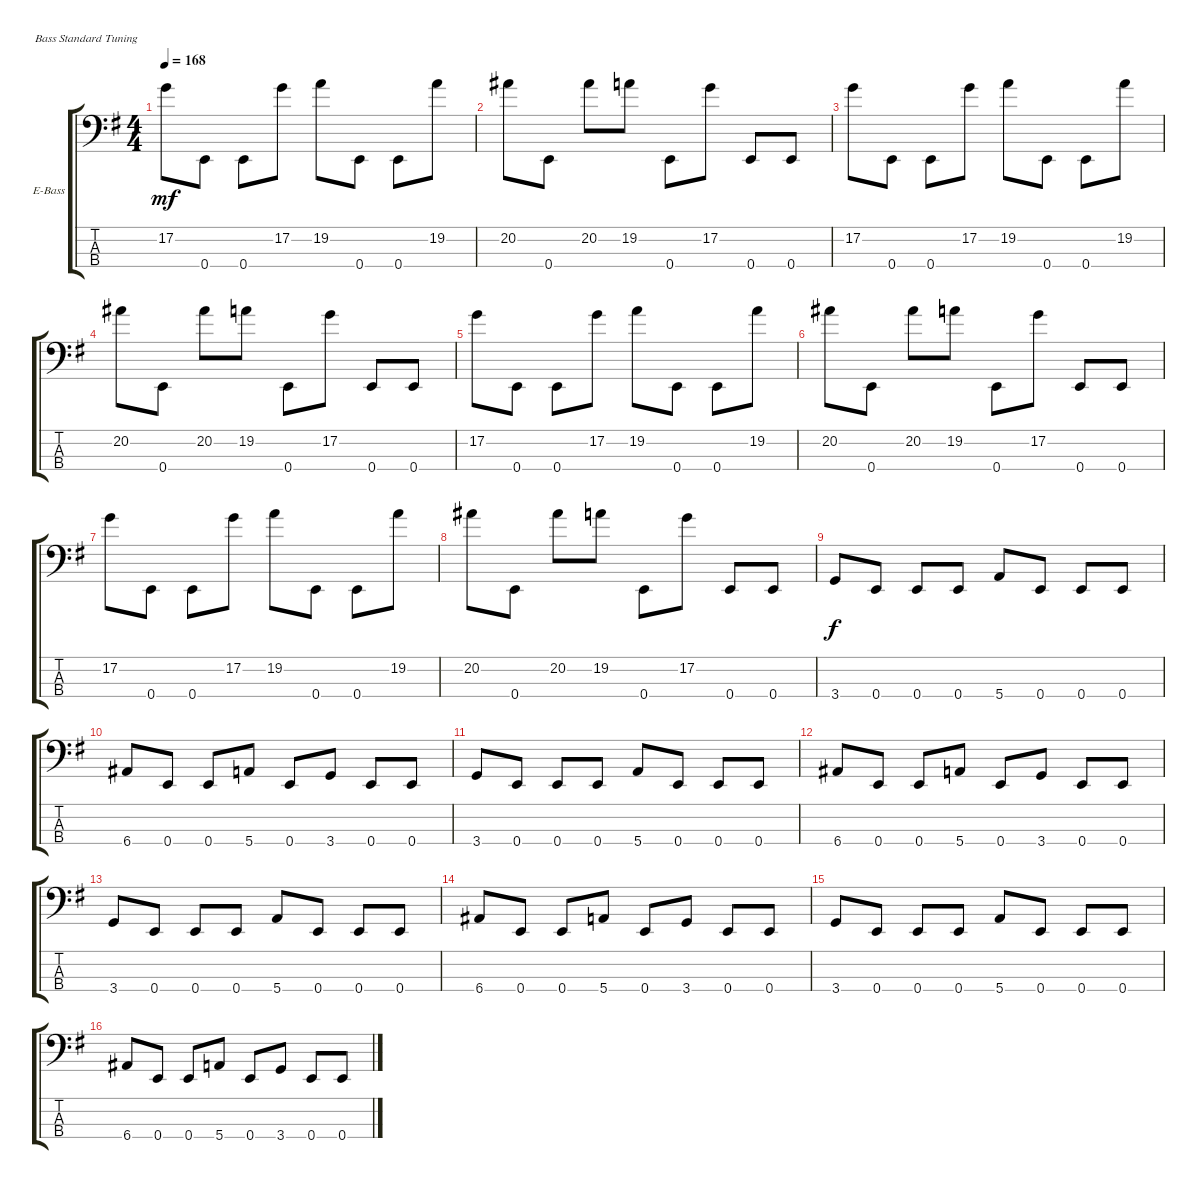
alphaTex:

\defaultSystemsLayout 4
\bracketExtendMode groupsimilarinstruments
\firstSystemTrackNameOrientation horizontal
\otherSystemsTrackNameOrientation horizontal
\track ("Electric Bass" "E-Bass") {instrument electricbassfinger}
\staff {score tabs}
\tuning (G2 D2 A1 E1)
\ts (4 4)
\tempo 168
\clef f4
\ks eminor
17.2.8{dy mf} 0.4.8 0.4.8 17.2.8 19.2.8 0.4.8 0.4.8 19.2.8 |
20.2.8 0.4.8 20.2.8 19.2.8 0.4.8 17.2.8 0.4.8 0.4.8 |
17.2.8 0.4.8 0.4.8 17.2.8 19.2.8 0.4.8 0.4.8 19.2.8 |
20.2.8 0.4.8 20.2.8 19.2.8 0.4.8 17.2.8 0.4.8 0.4.8 |
17.2.8 0.4.8 0.4.8 17.2.8 19.2.8 0.4.8 0.4.8 19.2.8 |
20.2.8 0.4.8 20.2.8 19.2.8 0.4.8 17.2.8 0.4.8 0.4.8 |
17.2.8 0.4.8 0.4.8 17.2.8 19.2.8 0.4.8 0.4.8 19.2.8 |
20.2.8 0.4.8 20.2.8 19.2.8 0.4.8 17.2.8 0.4.8 0.4.8 |
3.4.8{dy f} 0.4.8 0.4.8 0.4.8 5.4.8 0.4.8 0.4.8 0.4.8 |
6.4.8 0.4.8 0.4.8 5.4.8 0.4.8 3.4.8 0.4.8 0.4.8 |
3.4.8 0.4.8 0.4.8 0.4.8 5.4.8 0.4.8 0.4.8 0.4.8 |
6.4.8 0.4.8 0.4.8 5.4.8 0.4.8 3.4.8 0.4.8 0.4.8 |
3.4.8 0.4.8 0.4.8 0.4.8 5.4.8 0.4.8 0.4.8 0.4.8 |
6.4.8 0.4.8 0.4.8 5.4.8 0.4.8 3.4.8 0.4.8 0.4.8 |
3.4.8 0.4.8 0.4.8 0.4.8 5.4.8 0.4.8 0.4.8 0.4.8 |
6.4.8 0.4.8 0.4.8 5.4.8 0.4.8 3.4.8 0.4.8 0.4.8
